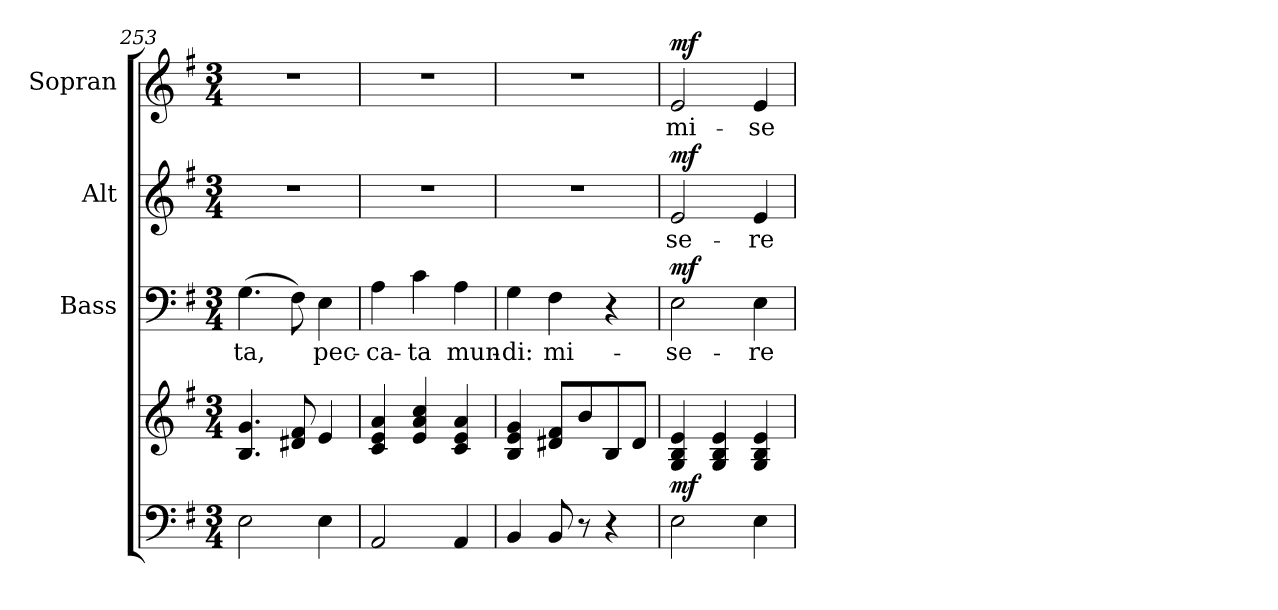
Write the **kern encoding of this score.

**kern	**kern	**dynam	**kern	**text	**dynam	**kern	**text	**dynam	**kern	**text	**dynam
*part4	*part4	*part4	*part3	*part3	*part3	*part2	*part2	*part2	*part1	*part1	*part1
*staff5	*staff4	*staff4/5	*staff3	*staff3	*staff3	*staff2	*staff2	*staff2	*staff1	*staff1	*staff1
*	*	*	*I"Bass	*	*	*I"Alt	*	*	*I"Sopran	*	*
*	*	*	*I'B.	*	*	*I'A.	*	*	*I'S.	*	*
*clefF4	*clefG2	*	*clefF4	*	*	*clefG2	*	*	*clefG2	*	*
*k[f#]	*k[f#]	*	*k[f#]	*	*	*k[f#]	*	*	*k[f#]	*	*
*G:	*G:	*	*G:	*	*	*G:	*	*	*G:	*	*
*M3/4	*M3/4	*	*M3/4	*	*	*M3/4	*	*	*M3/4	*	*
=253	=253	=253	=253	=253	=253	=253	=253	=253	=253	=253	=253
!	!	!	!	!LO:LY:b	!	!	!	!	!	!	!
2E\	4.B/ 4.g/	.	(>4.G\	-ta,	.	2.r	.	.	2.r	.	.
.	8d#X/ 8f#/	.	8F#\)	.	.	.	.	.	.	.	.
!	!	!	!	!LO:LY:b	!	!	!	!	!	!	!
4E\	4e/	.	4E\	pec-	.	.	.	.	.	.	.
=254	=254	=254	=254	=254	=254	=254	=254	=254	=254	=254	=254
!	!	!	!	!LO:LY:b	!	!	!	!	!	!	!
2AA/	4c/ 4e/ 4a/	.	4A\	-ca-	.	2.r	.	.	2.r	.	.
!	!	!	!	!LO:LY:b	!	!	!	!	!	!	!
.	4e/ 4a/ 4cc/	.	4c\	-ta	.	.	.	.	.	.	.
!	!	!	!	!LO:LY:b	!	!	!	!	!	!	!
4AA/	4c/ 4e/ 4a/	.	4A\	mun-	.	.	.	.	.	.	.
=255	=255	=255	=255	=255	=255	=255	=255	=255	=255	=255	=255
!	!	!	!	!LO:LY:b	!	!	!	!	!	!	!
4BB/	4B/ 4e/ 4g/	.	4G\	-di:	.	2.r	.	.	2.r	.	.
!	!	!	!	!LO:LY:b	!	!	!	!	!	!	!
8BB/	8d#X/ 8f#/L	.	4F#\	mi-	.	.	.	.	.	.	.
8r	8b/	.	.	.	.	.	.	.	.	.	.
4r	8B/	.	4r	.	.	.	.	.	.	.	.
.	8d#/J	.	.	.	.	.	.	.	.	.	.
=256	=256	=256	=256	=256	=256	=256	=256	=256	=256	=256	=256
!	!	!LO:DY:b	!	!LO:LY:b	!LO:DY:a	!	!LO:LY:b	!LO:DY:a	!	!LO:LY:b	!LO:DY:a
2E\	4G/ 4B/ 4e/	mf	2E\	-se-	mf	2e/	-se-	mf	2e/	mi-	mf
.	4G/ 4B/ 4e/	.	.	.	.	.	.	.	.	.	.
!	!	!	!	!LO:LY:b	!	!	!LO:LY:b	!	!	!LO:LY:b	!
4E\	4G/ 4B/ 4e/	.	4E\	-re-	.	4e/	-re-	.	4e/	-se-	.
=	=	=	=	=	=	=	=	=	=	=	=
*-	*-	*-	*-	*-	*-	*-	*-	*-	*-	*-	*-
